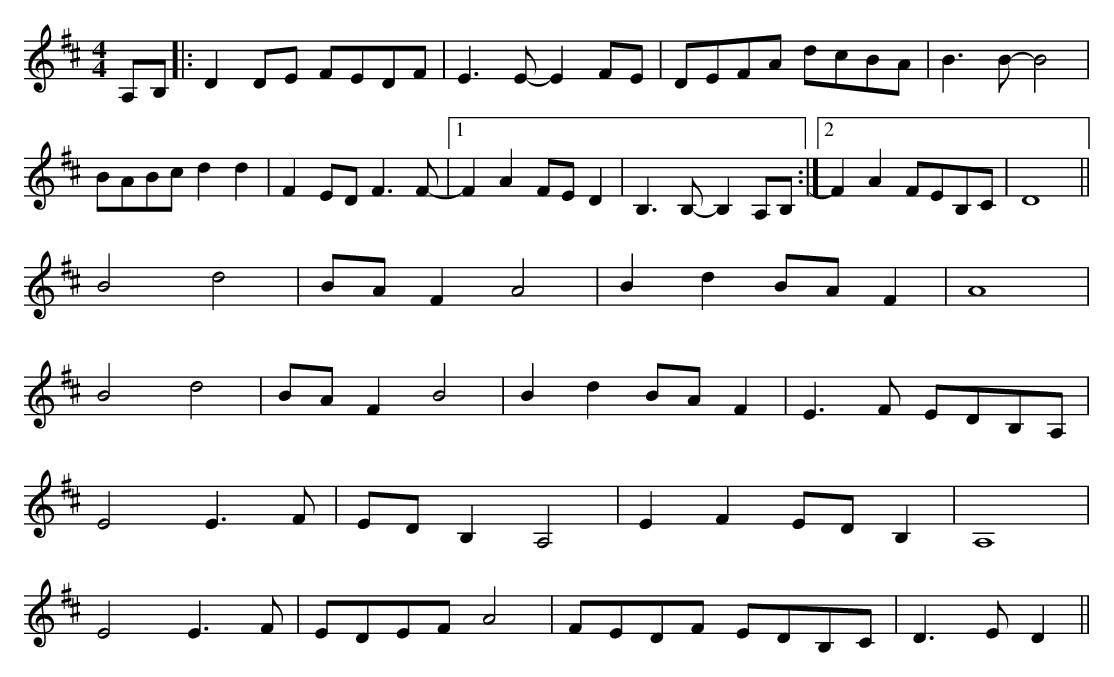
X:1
M:4/4
K:D
A,B,|:D2DE FEDF|E3E- E2FE|DEFA dcBA|B3B- B4|
BABc d2d2|F2ED F3F-|1 F2A2 FED2|B,3B,- B,2A,B,:|2 F2A2 FEB,C|D8||
B4 d4|BAF2 A4|B2d2 BAF2|A8|
B4 d4|BAF2 B4|B2d2 BAF2|E3F EDB,A,|
E4 E3F|EDB,2 A,4|E2F2 EDB,2|A,8|
E4 E3F|EDEF A4|FEDF EDB,C|D3E D2||
